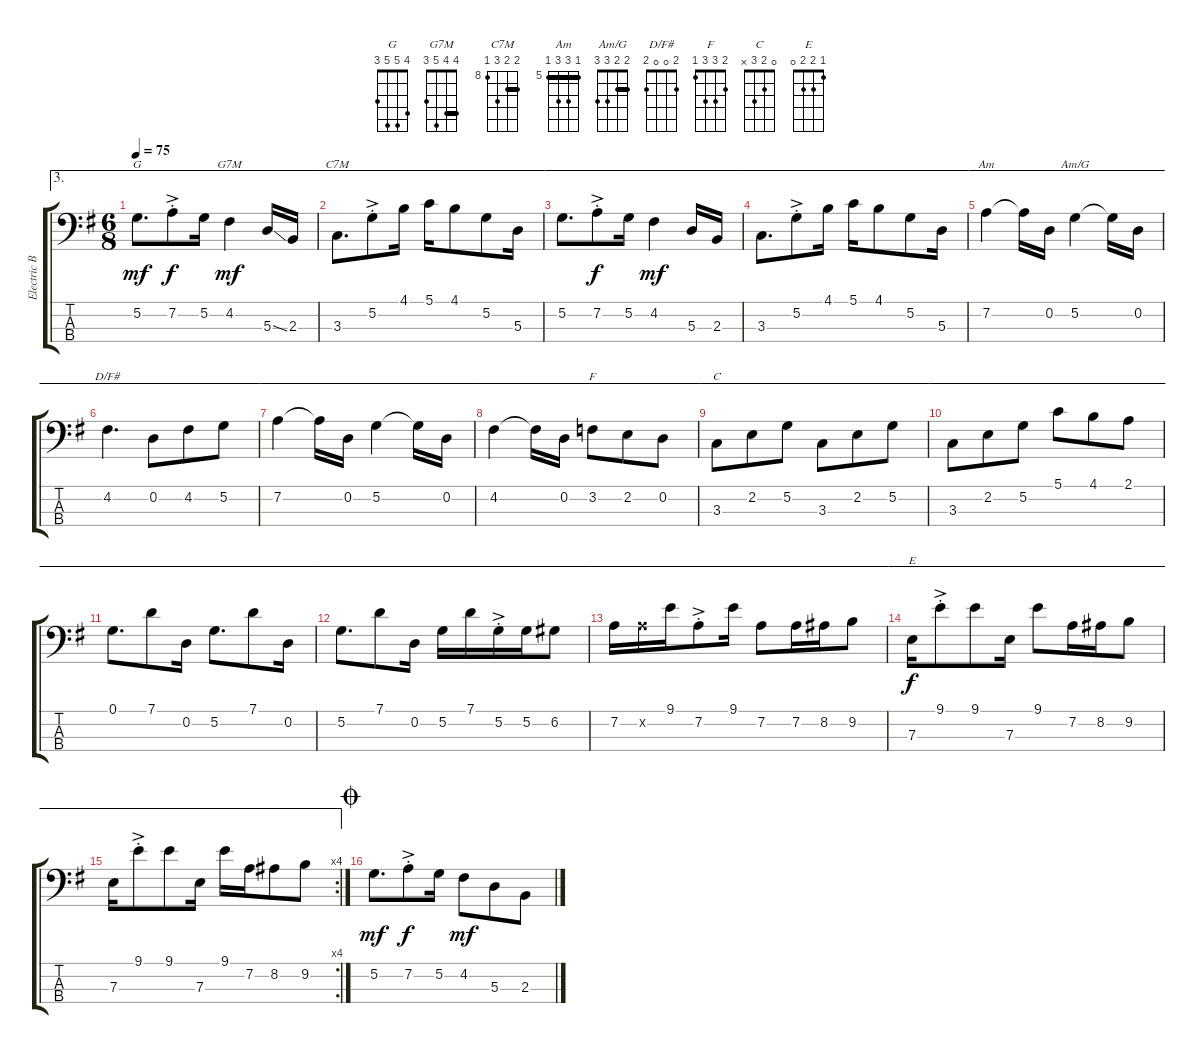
\track ("Electric Bass" "Electric B") {instrument electricbassfinger}
\staff {score tabs}
\tuning (G2 D2 A1 E1) {hide}
\chord ("G" 4 5 5 3)
\chord ("G7M" 4 4 5 3) {barre 4}
\chord ("C7M" 9 9 10 8) {firstfret 8 barre 9}
\chord ("Am" 5 7 7 5) {firstfret 5 barre 5}
\chord ("Am/G" 2 2 3 3) {barre 2}
\chord ("D/F#" 2 0 0 2)
\chord ("F" 2 3 3 1)
\chord ("C" 0 2 3 x)
\chord ("E" 1 2 2 0)
\ae 3
\ts (6 8)
\tempo 75
\clef f4
\ks g
5.2.8{d ch "G" dy mf} 7.2{ac st}.8{dy f} 5.2.16 4.2.4{ch "G7M" dy mf} 5.3{ss}.16 2.3.16 |
\ae 3
3.3.8{d ch "C7M"} 5.2{ac st}.8 4.1.16 5.1.16 4.1.8 5.2.8 5.3.16 |
\ae 3
5.2.8{d} 7.2{ac st}.8{dy f} 5.2.16 4.2.4{dy mf} 5.3.16 2.3.16 |
\ae 3
3.3.8{d} 5.2{ac st}.8 4.1.16 5.1.16 4.1.8 5.2.8 5.3.16 |
\ae 3
7.2.4{ch "Am"} 7.2{t}.16 0.2.16 5.2.4{ch "Am/G"} 5.2{t}.16 0.2.16 |
\ae 3
4.2.4{d ch "D/F#"} 0.2.8 4.2.8 5.2.8 |
\ae 3
7.2.4 7.2{t}.16 0.2.16 5.2.4 5.2{t}.16 0.2.16 |
\ae 3
4.2.4 4.2{t}.16 0.2.16 3.2.8{ch "F"} 2.2.8 0.2.8 |
\ae 3
3.3.8{ch "C"} 2.2.8 5.2.8 3.3.8 2.2.8 5.2.8 |
\ae 3
3.3.8 2.2.8 5.2.8 5.1.8 4.1.8 2.1.8 |
\ae 3
0.1.8{d} 7.1.8 0.2.16 5.2.8{d} 7.1.8 0.2.16 |
\ae 3
5.2.8{d} 7.1.8 0.2.16 5.2.16 7.1.16 5.2{ac st}.16 5.2.16 6.2.8 |
\ae 3
7.2.16 7.2{x}.16 9.1.16 7.2{ac st}.8 9.1.16 7.2.8 7.2.16 8.2.16 9.2.8 |
\ae 3
7.3.16{ch "E" dy f} 9.1{ac st}.8 9.1.8 7.3.16 9.1.8 7.2.16 8.2.16 9.2.8 |
\ae 3
\rc 4
7.3.16 9.1{ac st}.8 9.1.8 7.3.16 9.1.16 7.2.16 8.2.8 9.2.8 |
\jump coda
5.2.8{d dy mf} 7.2{ac st}.8{dy f} 5.2.16 4.2.8{dy mf} 5.3.8 2.3.8
